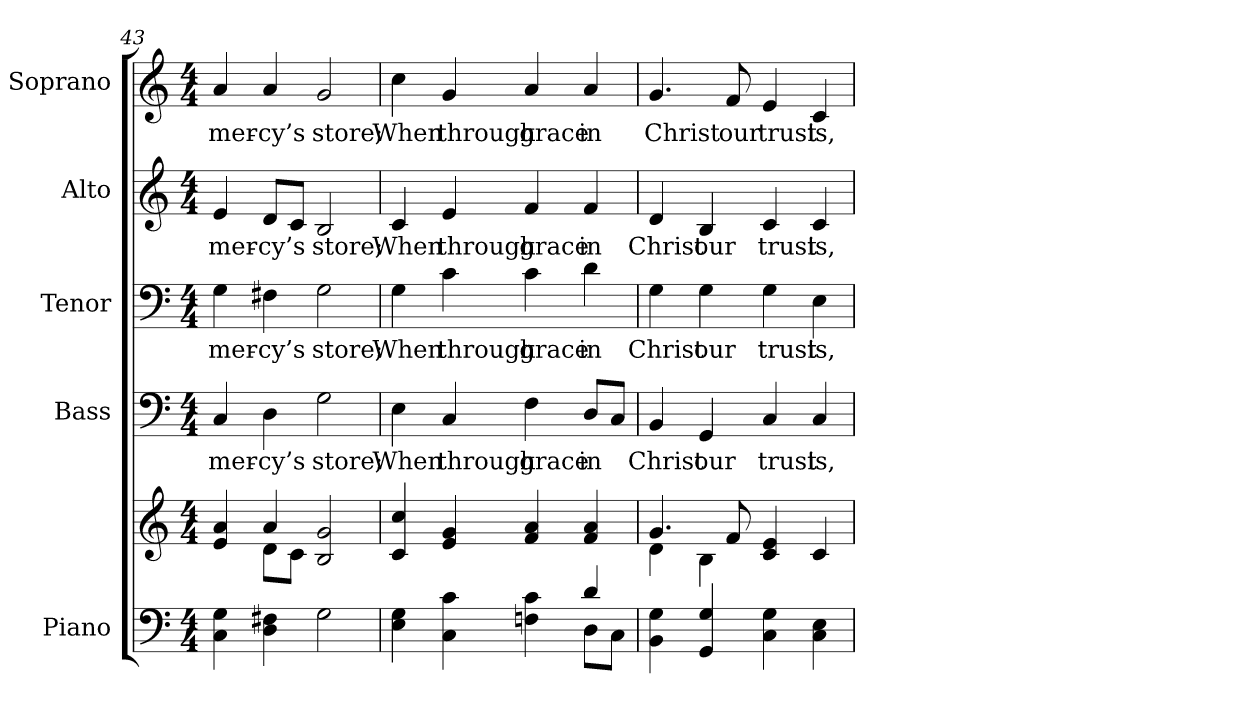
**kern	**kern	**kern	**text	**kern	**text	**kern	**text	**kern	**text
*part5	*part5	*part4	*part4	*part3	*part3	*part2	*part2	*part1	*part1
*staff6	*staff5	*staff4	*staff4	*staff3	*staff3	*staff2	*staff2	*staff1	*staff1
*I"Piano	*	*I"Bass	*	*I"Tenor	*	*I"Alto	*	*I"Soprano	*
*I'Pno.	*	*I'B.	*	*I'T.	*	*I'A.	*	*I'S.	*
!!LO:PB:g=z
*clefF4	*clefG2	*clefF4	*	*clefF4	*	*clefG2	*	*clefG2	*
*k[]	*k[]	*k[]	*	*k[]	*	*k[]	*	*k[]	*
*C:	*C:	*C:	*	*C:	*	*C:	*	*C:	*
*M4/4	*M4/4	*M4/4	*	*M4/4	*	*M4/4	*	*M4/4	*
=43	=43	=43	=43	=43	=43	=43	=43	=43	=43
*	*^	*	*	*	*	*	*	*	*
!	!	!	!	!LO:LY:b:color=#000000	!	!	!	!	!	!
!	!	!	!	!	!	!LO:LY:b:color=#000000	!	!	!	!
!	!	!	!	!	!	!	!	!LO:LY:b:color=#000000	!	!
!	!	!	!	!	!	!	!	!	!	!LO:LY:b:color=#000000
4Ci\ 4Gi	4ei/ 4ai	4ryy	4Ci/	mer-	4Gi\	mer-	4ei/	mer-	4ai/	mer-
!	!	!	!	!LO:LY:b:color=#000000	!	!	!	!	!	!
!	!	!	!	!	!	!LO:LY:b:color=#000000	!	!	!	!
!	!	!	!	!	!	!	!	!LO:LY:b:color=#000000	!	!
!	!	!	!	!	!	!	!	!	!	!LO:LY:b:color=#000000
4Di\ 4F#Xi	4ai/	8di\L	4Di\	-cy’s	4F#Xi\	-cy’s	8di/L	-cy’s	4ai/	-cy’s
.	.	8ci\J	.	.	.	.	8ci/J	.	.	.
!	!	!	!	!LO:LY:b:color=#000000	!	!	!	!	!	!
!	!	!	!	!	!	!LO:LY:b:color=#000000	!	!	!	!
!	!	!	!	!	!	!	!	!LO:LY:b:color=#000000	!	!
!	!	!	!	!	!	!	!	!	!	!LO:LY:b:color=#000000
2Gi\	2Bi/ 2gi	2ryy	2Gi\	store;	2Gi\	store;	2Bi/	store;	2gi/	store;
*	*v	*v	*	*	*	*	*	*	*	*
=44	=44	=44	=44	=44	=44	=44	=44	=44	=44
*^	*	*	*	*	*	*	*	*	*
*	*	*^	*	*	*	*	*	*	*	*
!	!	!	!	!	!LO:LY:b:color=#000000	!	!	!	!	!	!
*	*	*v	*v	*	*	*	*	*	*	*	*
*	*	*^	*	*	*	*	*	*	*	*
!	!	!	!	!	!	!	!LO:LY:b:color=#000000	!	!	!	!
*	*	*v	*v	*	*	*	*	*	*	*	*
*	*	*^	*	*	*	*	*	*	*	*
!	!	!	!	!	!	!	!	!	!LO:LY:b:color=#000000	!	!
*	*	*v	*v	*	*	*	*	*	*	*	*
*	*	*^	*	*	*	*	*	*	*	*
!	!	!	!	!	!	!	!	!	!	!	!LO:LY:b:color=#000000
*	*	*v	*v	*	*	*	*	*	*	*	*
4Ei\ 4Gi	2ryy	4ci/ 4cci	4Ei\	When	4Gi\	When	4ci/	When	4cci\	When
!	!	!	!	!LO:LY:b:color=#000000	!	!	!	!	!	!
!	!	!	!	!	!	!LO:LY:b:color=#000000	!	!	!	!
!	!	!	!	!	!	!	!	!LO:LY:b:color=#000000	!	!
!	!	!	!	!	!	!	!	!	!	!LO:LY:b:color=#000000
4Ci\ 4ci	.	4ei/ 4gi	4Ci/	through	4ci\	through	4ei/	through	4gi/	through
!	!	!	!	!LO:LY:b:color=#000000	!	!	!	!	!	!
!	!	!	!	!	!	!LO:LY:b:color=#000000	!	!	!	!
!	!	!	!	!	!	!	!	!LO:LY:b:color=#000000	!	!
!	!	!	!	!	!	!	!	!	!	!LO:LY:b:color=#000000
4Fni\ 4ci	4ryy	4fi/ 4ai	4Fi\	grace	4ci\	grace	4fi/	grace	4ai/	grace
!	!	!	!	!LO:LY:b:color=#000000	!	!	!	!	!	!
!	!	!	!	!	!	!LO:LY:b:color=#000000	!	!	!	!
!	!	!	!	!	!	!	!	!LO:LY:b:color=#000000	!	!
!	!	!	!	!	!	!	!	!	!	!LO:LY:b:color=#000000
4di/	8Di\L	4fi/ 4ai	8Di/L	in	4di\	in	4fi/	in	4ai/	in
.	8Ci\J	.	8Ci/J	.	.	.	.	.	.	.
*v	*v	*	*	*	*	*	*	*	*	*
!!LO:PB:g=z
=45	=45	=45	=45	=45	=45	=45	=45	=45	=45
*	*^	*	*	*	*	*	*	*	*
*^	*	*	*	*	*	*	*	*	*	*
!	!	!	!	!	!LO:LY:b:color=#000000	!	!	!	!	!	!
*v	*v	*	*	*	*	*	*	*	*	*	*
*^	*	*	*	*	*	*	*	*	*	*
!	!	!	!	!	!	!	!LO:LY:b:color=#000000	!	!	!	!
*v	*v	*	*	*	*	*	*	*	*	*	*
*^	*	*	*	*	*	*	*	*	*	*
!	!	!	!	!	!	!	!	!	!LO:LY:b:color=#000000	!	!
*v	*v	*	*	*	*	*	*	*	*	*	*
*^	*	*	*	*	*	*	*	*	*	*
!	!	!	!	!	!	!	!	!	!	!	!LO:LY:b:color=#000000
*v	*v	*	*	*	*	*	*	*	*	*	*
4BBi\ 4Gi	4.gi/	4di\	4BBi/	Christ	4Gi\	Christ	4di/	Christ	4.gi/	Christ
!	!	!	!	!LO:LY:b:color=#000000	!	!	!	!	!	!
!	!	!	!	!	!	!LO:LY:b:color=#000000	!	!	!	!
!	!	!	!	!	!	!	!	!LO:LY:b:color=#000000	!	!
4GGi/ 4Gi	.	4Bi\	4GGi/	our	4Gi\	our	4Bi/	our	.	.
!	!	!	!	!	!	!	!	!	!	!LO:LY:b:color=#000000
.	8fi/	.	.	.	.	.	.	.	8fi/	our
!	!	!	!	!LO:LY:b:color=#000000	!	!	!	!	!	!
!	!	!	!	!	!	!LO:LY:b:color=#000000	!	!	!	!
!	!	!	!	!	!	!	!	!LO:LY:b:color=#000000	!	!
!	!	!	!	!	!	!	!	!	!	!LO:LY:b:color=#000000
4Ci\ 4Gi	4ci/ 4ei	2ryy	4Ci/	trust	4Gi\	trust	4ci/	trust	4ei/	trust
!	!	!	!	!LO:LY:b:color=#000000	!	!	!	!	!	!
!	!	!	!	!	!	!LO:LY:b:color=#000000	!	!	!	!
!	!	!	!	!	!	!	!	!LO:LY:b:color=#000000	!	!
!	!	!	!	!	!	!	!	!	!	!LO:LY:b:color=#000000
4Ci\ 4Ei	4ci/	.	4Ci/	is,	4Ei\	is,	4ci/	is,	4ci/	is,
*	*v	*v	*	*	*	*	*	*	*	*
=	=	=	=	=	=	=	=	=	=
*-	*-	*-	*-	*-	*-	*-	*-	*-	*-
